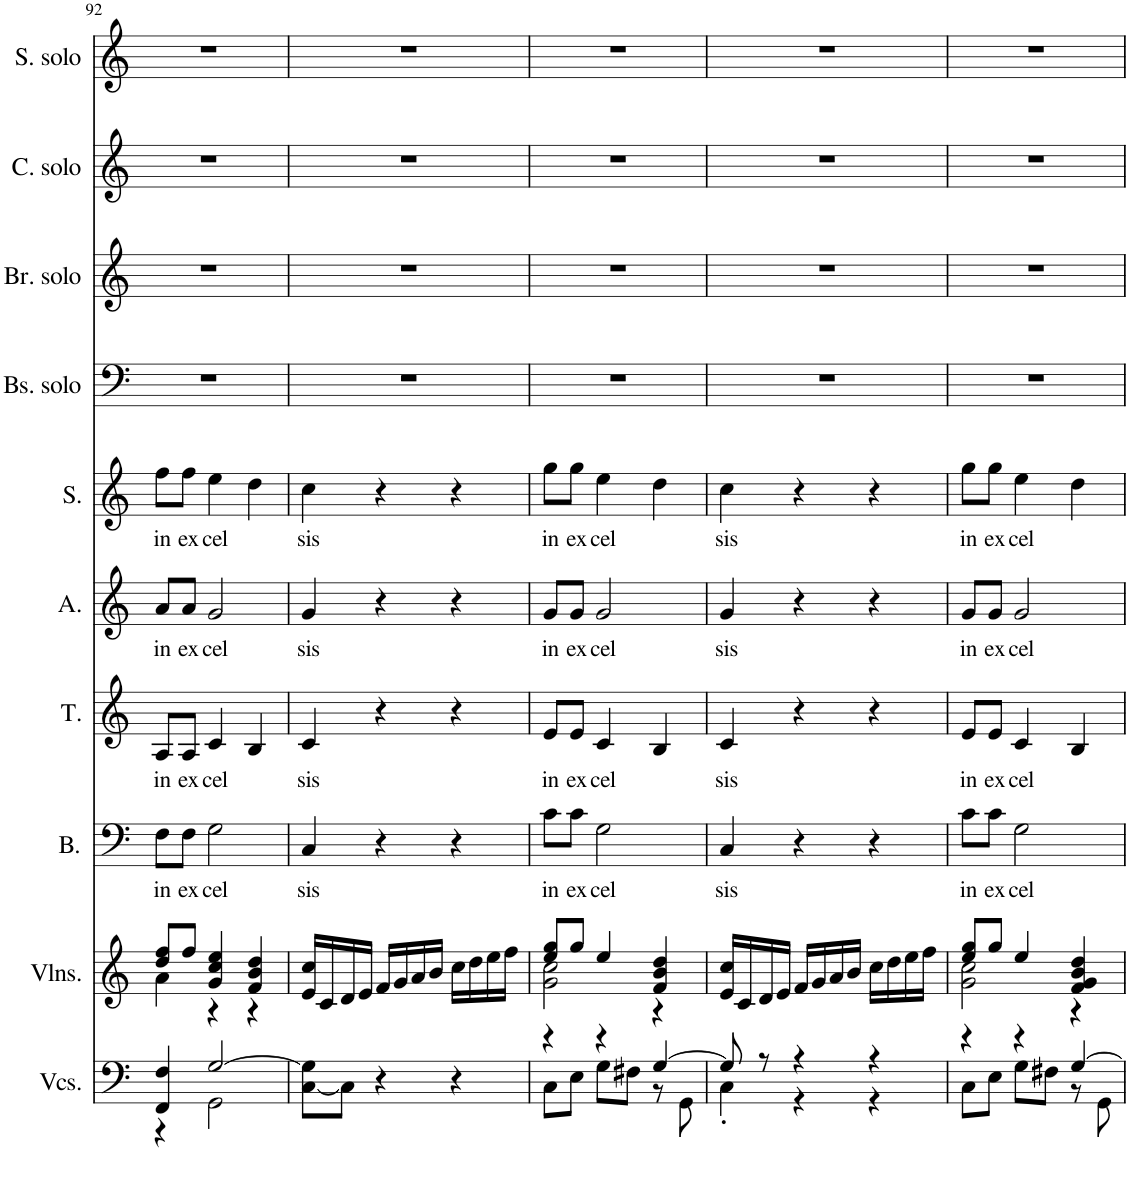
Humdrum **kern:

**kern	**kern	**kern	**text	**kern	**text	**kern	**text	**kern	**text	**kern	**kern	**kern	**kern
*part10	*part9	*part8	*part8	*part7	*part7	*part6	*part6	*part5	*part5	*part4	*part3	*part2	*part1
*staff10	*staff9	*staff8	*staff8	*staff7	*staff7	*staff6	*staff6	*staff5	*staff5	*staff4	*staff3	*staff2	*staff1
*I"Violoncelles, Accompaniment: Left	*I"Violons, Accompaniment: Right	*I"Bass	*	*I"Ténor	*	*I"Alto	*	*I"Soprano	*	*I"Bass solo	*I"Baryton solo	*I"Contralto solo	*I"Soprano solo
*I'Vcs.	*I'Vlns.	*I'B.	*	*I'T.	*	*I'A.	*	*I'S.	*	*I'Bs. solo	*I'Br. solo	*I'C. solo	*I'S. solo
!!LO:PB:g=z
*clefF4	*clefG2	*clefF4	*	*clefG2	*	*clefG2	*	*clefG2	*	*clefF4	*clefG2	*clefG2	*clefG2
*	*	*	*	*	*	*	*	*	*	*	*Trd7c12	*	*
*k[]	*k[]	*k[]	*	*k[]	*	*k[]	*	*k[]	*	*k[]	*k[]	*k[]	*k[]
*M3/4	*M3/4	*M3/4	*	*M3/4	*	*M3/4	*	*M3/4	*	*M3/4	*M3/4	*M3/4	*M3/4
=92	=92	=92	=92	=92	=92	=92	=92	=92	=92	=92	=92	=92	=92
*^	*^	*	*	*	*	*	*	*	*	*	*	*	*
!	!	!	!	!	!LO:LY:b	!	!LO:LY:b	!	!LO:LY:b	!	!LO:LY:b	!	!	!	!
4FF/ 4F/	4r	8dd/ 8ff/L	4a\	8F\L	in	8A/L	in	8a/L	in	8ff\L	in	2.r	2.r	2.r	2.r
!	!	!	!	!	!LO:LY:b	!	!LO:LY:b	!	!LO:LY:b	!	!LO:LY:b	!	!	!	!
.	.	8ff/J	.	8F\J	ex	8A/J	ex	8a/J	ex	8ff\J	ex	.	.	.	.
!	!	!	!	!	!LO:LY:b	!	!LO:LY:b	!	!LO:LY:b	!	!LO:LY:b	!	!	!	!
[2G/	2GG\	4g/ 4cc/ 4ee/	4r	2G\	cel	4c/	cel	2g/	cel	4ee\	cel	.	.	.	.
.	.	4f/ 4b/ 4dd/	4r	.	.	4B/	.	.	.	4dd\	.	.	.	.	.
*v	*v	*	*	*	*	*	*	*	*	*	*	*	*	*	*
=93	=93	=93	=93	=93	=93	=93	=93	=93	=93	=93	=93	=93	=93	=93
!	!	!	!	!LO:LY:b	!	!LO:LY:b	!	!LO:LY:b	!	!LO:LY:b	!	!	!	!
*	*v	*v	*	*	*	*	*	*	*	*	*	*	*	*
[8C\ 8G\]L	16e/ 16cc/LL	4C/	sis	4c/	sis	4g/	sis	4cc\	sis	2.r	2.r	2.r	2.r
.	16c/	.	.	.	.	.	.	.	.	.	.	.	.
8C\J]	16d/	.	.	.	.	.	.	.	.	.	.	.	.
.	16e/JJ	.	.	.	.	.	.	.	.	.	.	.	.
4r	16f/LL	4r	.	4r	.	4r	.	4r	.	.	.	.	.
.	16g/	.	.	.	.	.	.	.	.	.	.	.	.
.	16a/	.	.	.	.	.	.	.	.	.	.	.	.
.	16b/JJ	.	.	.	.	.	.	.	.	.	.	.	.
4r	16cc\LL	4r	.	4r	.	4r	.	4r	.	.	.	.	.
.	16dd\	.	.	.	.	.	.	.	.	.	.	.	.
.	16ee\	.	.	.	.	.	.	.	.	.	.	.	.
.	16ff\JJ	.	.	.	.	.	.	.	.	.	.	.	.
=94	=94	=94	=94	=94	=94	=94	=94	=94	=94	=94	=94	=94	=94
*^	*^	*	*	*	*	*	*	*	*	*	*	*	*
!	!	!	!	!	!LO:LY:b	!	!LO:LY:b	!	!LO:LY:b	!	!LO:LY:b	!	!	!	!
4r	8C\L	8ee/ 8gg/L	2g\ 2cc\	8c\L	in	8e/L	in	8g/L	in	8gg\L	in	2.r	2.r	2.r	2.r
!	!	!	!	!	!LO:LY:b	!	!LO:LY:b	!	!LO:LY:b	!	!LO:LY:b	!	!	!	!
.	8E\J	8gg/J	.	8c\J	ex	8e/J	ex	8g/J	ex	8gg\J	ex	.	.	.	.
!	!	!	!	!	!LO:LY:b	!	!LO:LY:b	!	!LO:LY:b	!	!LO:LY:b	!	!	!	!
4r	8G\L	4ee/	.	2G\	cel	4c/	cel	2g/	cel	4ee\	cel	.	.	.	.
.	8F#X\J	.	.	.	.	.	.	.	.	.	.	.	.	.	.
[4G/	8r	4f/ 4b/ 4dd/	4r	.	.	4B/	.	.	.	4dd\	.	.	.	.	.
.	8GG\	.	.	.	.	.	.	.	.	.	.	.	.	.	.
*	*	*v	*v	*	*	*	*	*	*	*	*	*	*	*	*
=95	=95	=95	=95	=95	=95	=95	=95	=95	=95	=95	=95	=95	=95	=95
!	!	!	!	!LO:LY:b	!	!LO:LY:b	!	!LO:LY:b	!	!LO:LY:b	!	!	!	!
8G/]	4C'\	16e/ 16cc/LL	4C/	sis	4c/	sis	4g/	sis	4cc\	sis	2.r	2.r	2.r	2.r
.	.	16c/	.	.	.	.	.	.	.	.	.	.	.	.
8r	.	16d/	.	.	.	.	.	.	.	.	.	.	.	.
.	.	16e/JJ	.	.	.	.	.	.	.	.	.	.	.	.
4r	4r	16f/LL	4r	.	4r	.	4r	.	4r	.	.	.	.	.
.	.	16g/	.	.	.	.	.	.	.	.	.	.	.	.
.	.	16a/	.	.	.	.	.	.	.	.	.	.	.	.
.	.	16b/JJ	.	.	.	.	.	.	.	.	.	.	.	.
4r	4r	16cc\LL	4r	.	4r	.	4r	.	4r	.	.	.	.	.
.	.	16dd\	.	.	.	.	.	.	.	.	.	.	.	.
.	.	16ee\	.	.	.	.	.	.	.	.	.	.	.	.
.	.	16ff\JJ	.	.	.	.	.	.	.	.	.	.	.	.
=96	=96	=96	=96	=96	=96	=96	=96	=96	=96	=96	=96	=96	=96	=96
*	*	*^	*	*	*	*	*	*	*	*	*	*	*	*
!	!	!	!	!	!LO:LY:b	!	!LO:LY:b	!	!LO:LY:b	!	!LO:LY:b	!	!	!	!
4r	8C\L	8ee/ 8gg/L	2g\ 2cc\	8c\L	in	8e/L	in	8g/L	in	8gg\L	in	2.r	2.r	2.r	2.r
!	!	!	!	!	!LO:LY:b	!	!LO:LY:b	!	!LO:LY:b	!	!LO:LY:b	!	!	!	!
.	8E\J	8gg/J	.	8c\J	ex	8e/J	ex	8g/J	ex	8gg\J	ex	.	.	.	.
!	!	!	!	!	!LO:LY:b	!	!LO:LY:b	!	!LO:LY:b	!	!LO:LY:b	!	!	!	!
4r	8G\L	4ee/	.	2G\	cel	4c/	cel	2g/	cel	4ee\	cel	.	.	.	.
.	8F#X\J	.	.	.	.	.	.	.	.	.	.	.	.	.	.
[4G/	8r	4f/ 4g/ 4b/ 4dd/	4r	.	.	4B/	.	.	.	4dd\	.	.	.	.	.
.	8GG\	.	.	.	.	.	.	.	.	.	.	.	.	.	.
*v	*v	*	*	*	*	*	*	*	*	*	*	*	*	*	*
*	*v	*v	*	*	*	*	*	*	*	*	*	*	*	*
=	=	=	=	=	=	=	=	=	=	=	=	=	=
*-	*-	*-	*-	*-	*-	*-	*-	*-	*-	*-	*-	*-	*-
